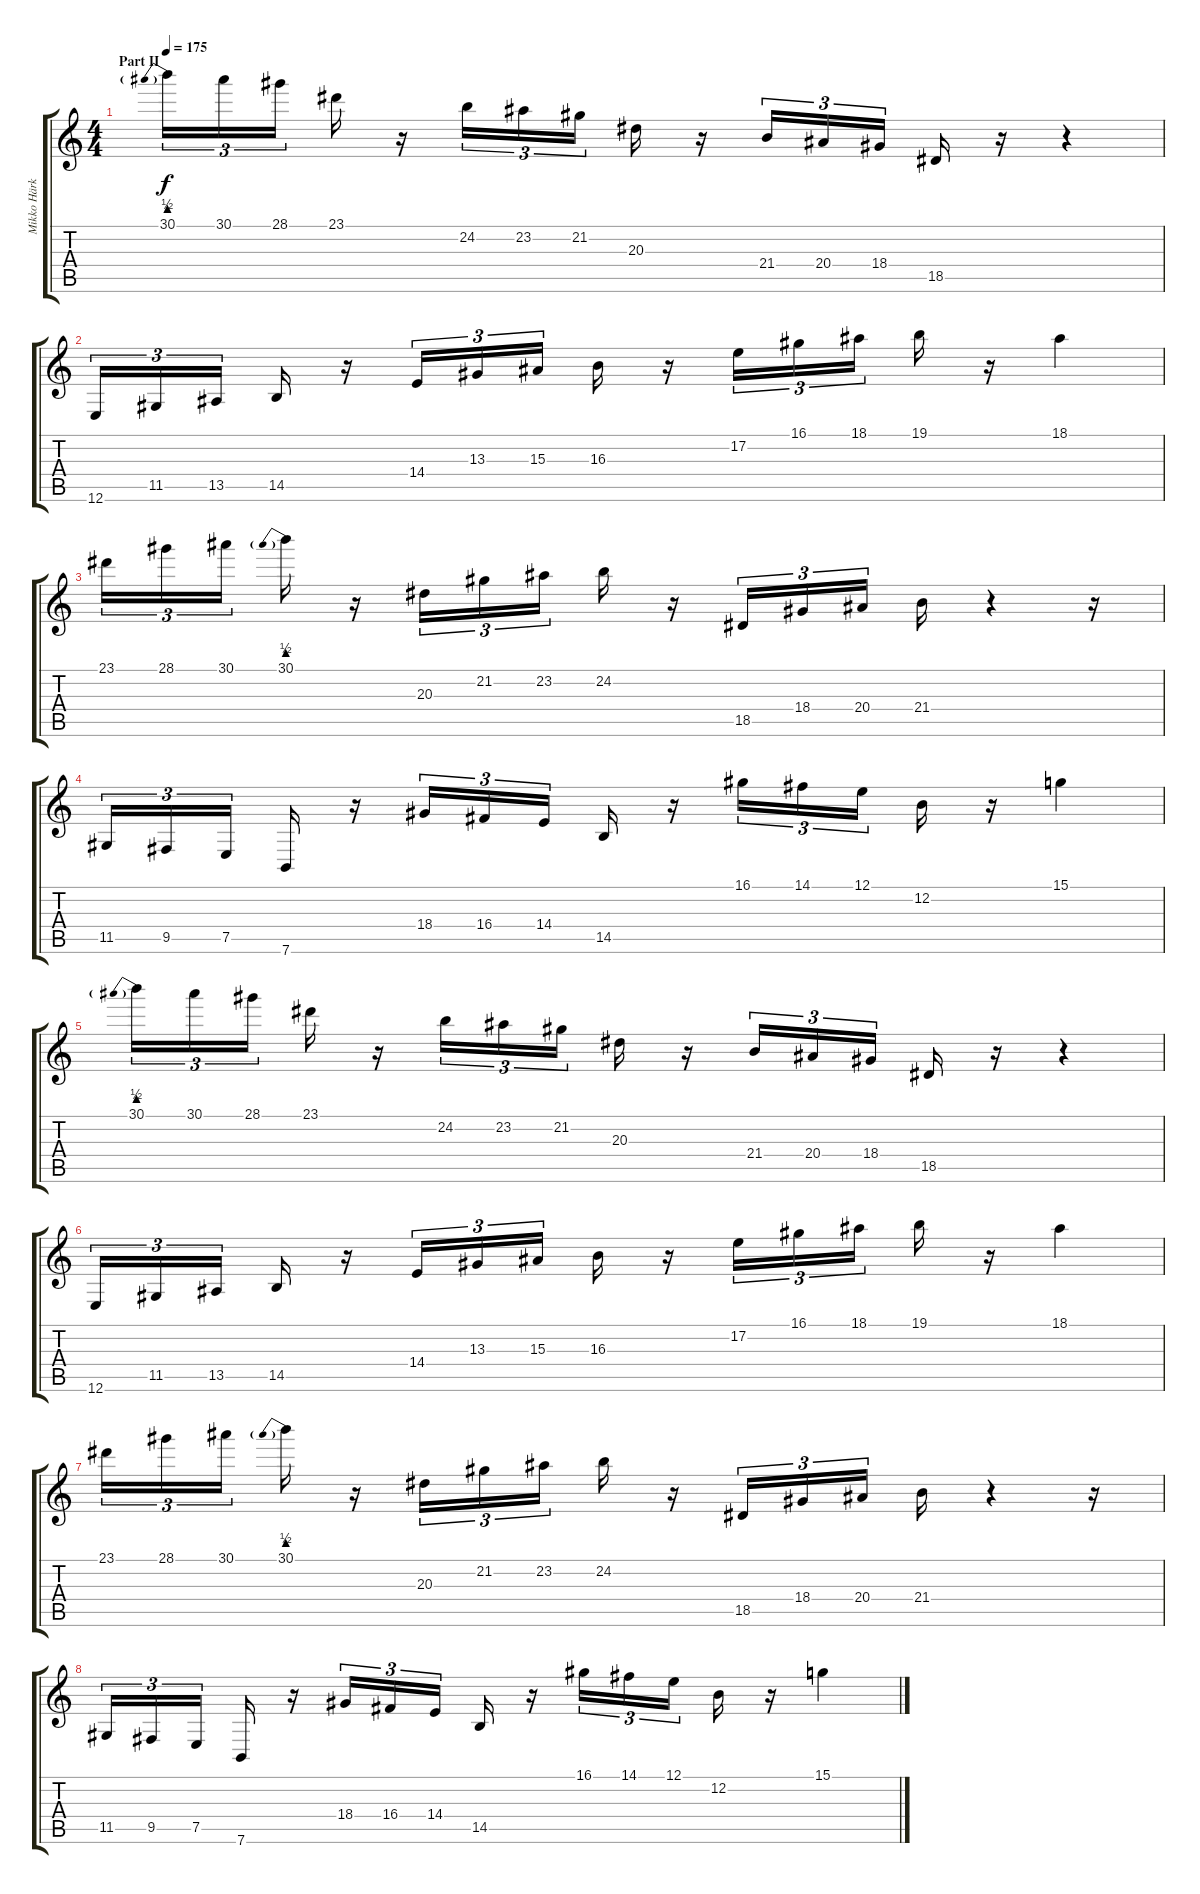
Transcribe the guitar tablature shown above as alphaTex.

\track ("Mikko Härkin - Keyboard Effect" "Mikko Härk") {instrument stringensemble1}
\staff {score tabs}
\tuning (E4 B3 G3 D3 A2 E2) {hide}
\ts (4 4)
\section ("" "Part II")
\tempo 175
\clef g2
\ks c
30.1{be (prebend 0 2 60 2)}.16{tu (3 2) dy f} 30.1.16{tu (3 2)} 28.1.16{tu (3 2)} 23.1.16 r.16 24.2.16{tu (3 2)} 23.2.16{tu (3 2)} 21.2.16{tu (3 2)} 20.3.16 r.16 21.4.16{tu (3 2)} 20.4.16{tu (3 2)} 18.4.16{tu (3 2)} 18.5.16 r.16 r.4 |
12.6.16{tu (3 2)} 11.5.16{tu (3 2)} 13.5.16{tu (3 2)} 14.5.16 r.16 14.4.16{tu (3 2)} 13.3.16{tu (3 2)} 15.3.16{tu (3 2)} 16.3.16 r.16 17.2.16{tu (3 2)} 16.1.16{tu (3 2)} 18.1.16{tu (3 2)} 19.1.16 r.16 18.1.4 |
23.1.16{tu (3 2)} 28.1.16{tu (3 2)} 30.1.16{tu (3 2)} 30.1{be (prebend 0 2 60 2)}.16 r.16 20.3.16{tu (3 2)} 21.2.16{tu (3 2)} 23.2.16{tu (3 2)} 24.2.16 r.16 18.5.16{tu (3 2)} 18.4.16{tu (3 2)} 20.4.16{tu (3 2)} 21.4.16 r.4 r.16 |
11.5.16{tu (3 2)} 9.5.16{tu (3 2)} 7.5.16{tu (3 2)} 7.6.16 r.16 18.4.16{tu (3 2)} 16.4.16{tu (3 2)} 14.4.16{tu (3 2)} 14.5.16 r.16 16.1.16{tu (3 2)} 14.1.16{tu (3 2)} 12.1.16{tu (3 2)} 12.2.16 r.16 15.1.4 |
30.1{be (prebend 0 2 60 2)}.16{tu (3 2)} 30.1.16{tu (3 2)} 28.1.16{tu (3 2)} 23.1.16 r.16 24.2.16{tu (3 2)} 23.2.16{tu (3 2)} 21.2.16{tu (3 2)} 20.3.16 r.16 21.4.16{tu (3 2)} 20.4.16{tu (3 2)} 18.4.16{tu (3 2)} 18.5.16 r.16 r.4 |
12.6.16{tu (3 2)} 11.5.16{tu (3 2)} 13.5.16{tu (3 2)} 14.5.16 r.16 14.4.16{tu (3 2)} 13.3.16{tu (3 2)} 15.3.16{tu (3 2)} 16.3.16 r.16 17.2.16{tu (3 2)} 16.1.16{tu (3 2)} 18.1.16{tu (3 2)} 19.1.16 r.16 18.1.4 |
23.1.16{tu (3 2)} 28.1.16{tu (3 2)} 30.1.16{tu (3 2)} 30.1{be (prebend 0 2 60 2)}.16 r.16 20.3.16{tu (3 2)} 21.2.16{tu (3 2)} 23.2.16{tu (3 2)} 24.2.16 r.16 18.5.16{tu (3 2)} 18.4.16{tu (3 2)} 20.4.16{tu (3 2)} 21.4.16 r.4 r.16 |
11.5.16{tu (3 2)} 9.5.16{tu (3 2)} 7.5.16{tu (3 2)} 7.6.16 r.16 18.4.16{tu (3 2)} 16.4.16{tu (3 2)} 14.4.16{tu (3 2)} 14.5.16 r.16 16.1.16{tu (3 2)} 14.1.16{tu (3 2)} 12.1.16{tu (3 2)} 12.2.16 r.16 15.1.4
